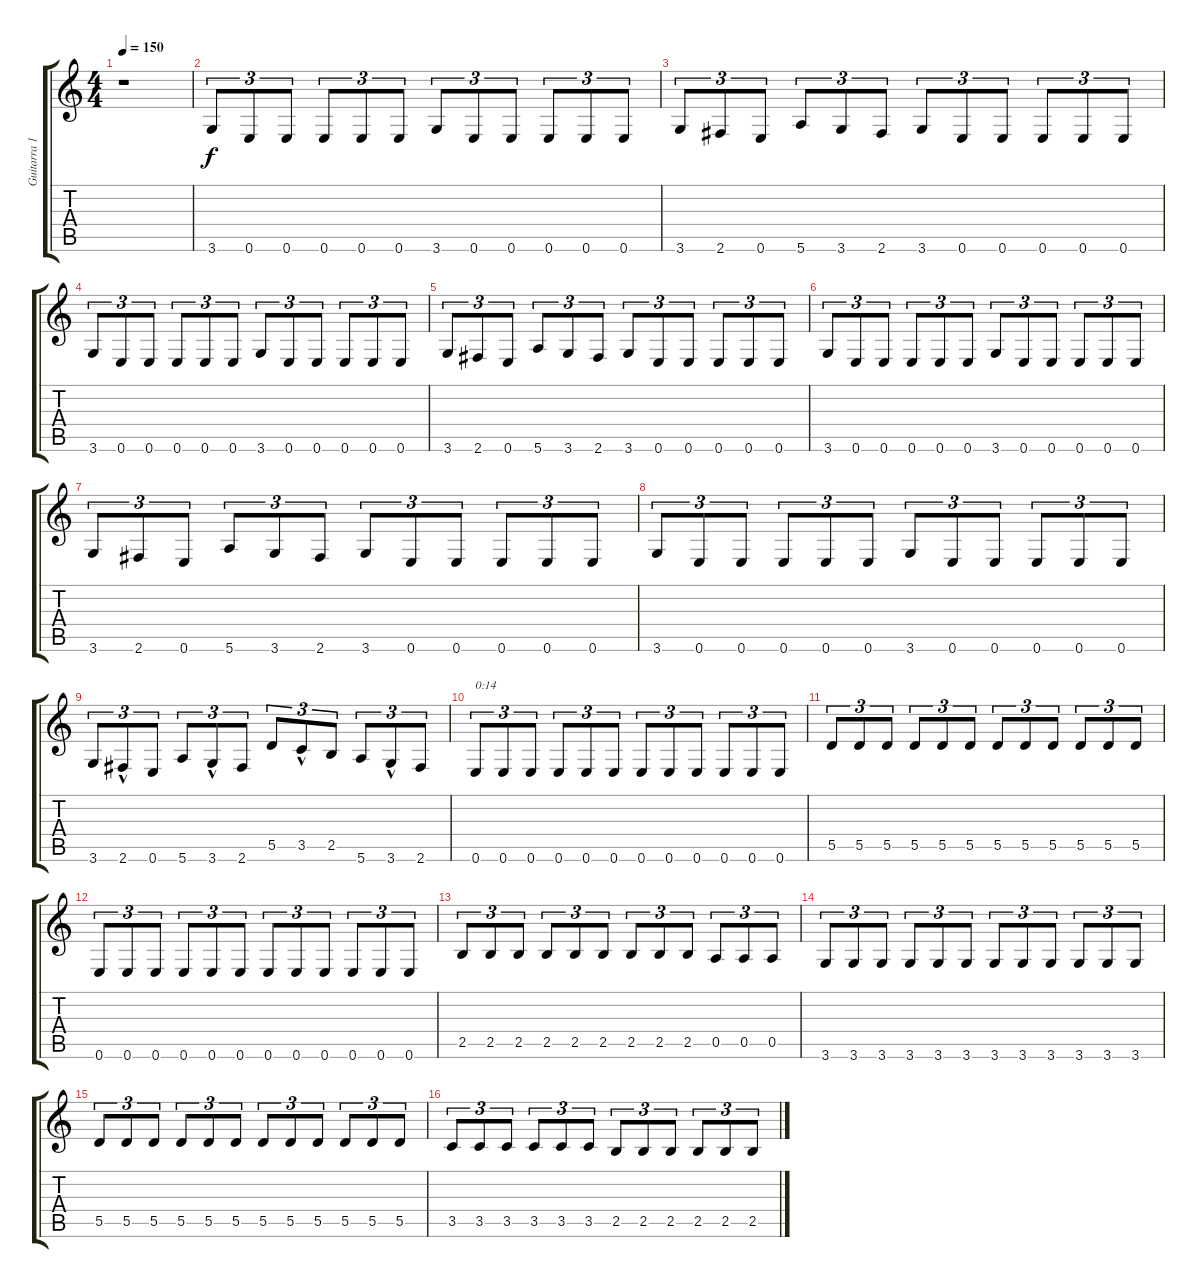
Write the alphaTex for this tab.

\track ("Guitarra 1" "Guitarra 1") {instrument distortionguitar}
\staff {score tabs}
\tuning (E4 B3 G3 D3 A2 E2) {hide}
\ts (4 4)
\tempo 150
\clef g2
\ks c
r.1{dy f instrument distortionguitar} |
3.6.8{tu (3 2)} 0.6.8{tu (3 2)} 0.6.8{tu (3 2)} 0.6.8{tu (3 2)} 0.6.8{tu (3 2)} 0.6.8{tu (3 2)} 3.6.8{tu (3 2)} 0.6.8{tu (3 2)} 0.6.8{tu (3 2)} 0.6.8{tu (3 2)} 0.6.8{tu (3 2)} 0.6.8{tu (3 2)} |
3.6.8{tu (3 2)} 2.6.8{tu (3 2)} 0.6.8{tu (3 2)} 5.6.8{tu (3 2)} 3.6.8{tu (3 2)} 2.6.8{tu (3 2)} 3.6.8{tu (3 2)} 0.6.8{tu (3 2)} 0.6.8{tu (3 2)} 0.6.8{tu (3 2)} 0.6.8{tu (3 2)} 0.6.8{tu (3 2)} |
3.6.8{tu (3 2)} 0.6.8{tu (3 2)} 0.6.8{tu (3 2)} 0.6.8{tu (3 2)} 0.6.8{tu (3 2)} 0.6.8{tu (3 2)} 3.6.8{tu (3 2)} 0.6.8{tu (3 2)} 0.6.8{tu (3 2)} 0.6.8{tu (3 2)} 0.6.8{tu (3 2)} 0.6.8{tu (3 2)} |
3.6.8{tu (3 2)} 2.6.8{tu (3 2)} 0.6.8{tu (3 2)} 5.6.8{tu (3 2)} 3.6.8{tu (3 2)} 2.6.8{tu (3 2)} 3.6.8{tu (3 2)} 0.6.8{tu (3 2)} 0.6.8{tu (3 2)} 0.6.8{tu (3 2)} 0.6.8{tu (3 2)} 0.6.8{tu (3 2)} |
3.6.8{tu (3 2)} 0.6.8{tu (3 2)} 0.6.8{tu (3 2)} 0.6.8{tu (3 2)} 0.6.8{tu (3 2)} 0.6.8{tu (3 2)} 3.6.8{tu (3 2)} 0.6.8{tu (3 2)} 0.6.8{tu (3 2)} 0.6.8{tu (3 2)} 0.6.8{tu (3 2)} 0.6.8{tu (3 2)} |
3.6.8{tu (3 2)} 2.6.8{tu (3 2)} 0.6.8{tu (3 2)} 5.6.8{tu (3 2)} 3.6.8{tu (3 2)} 2.6.8{tu (3 2)} 3.6.8{tu (3 2)} 0.6.8{tu (3 2)} 0.6.8{tu (3 2)} 0.6.8{tu (3 2)} 0.6.8{tu (3 2)} 0.6.8{tu (3 2)} |
3.6.8{tu (3 2)} 0.6.8{tu (3 2)} 0.6.8{tu (3 2)} 0.6.8{tu (3 2)} 0.6.8{tu (3 2)} 0.6.8{tu (3 2)} 3.6.8{tu (3 2)} 0.6.8{tu (3 2)} 0.6.8{tu (3 2)} 0.6.8{tu (3 2)} 0.6.8{tu (3 2)} 0.6.8{tu (3 2)} |
3.6.8{tu (3 2)} 2.6{hac}.8{tu (3 2)} 0.6.8{tu (3 2)} 5.6.8{tu (3 2)} 3.6{hac}.8{tu (3 2)} 2.6.8{tu (3 2)} 5.5.8{tu (3 2)} 3.5{hac}.8{tu (3 2)} 2.5.8{tu (3 2)} 5.6.8{tu (3 2)} 3.6{hac}.8{tu (3 2)} 2.6.8{tu (3 2)} |
0.6.8{tu (3 2) txt "0:14"} 0.6.8{tu (3 2)} 0.6.8{tu (3 2)} 0.6.8{tu (3 2)} 0.6.8{tu (3 2)} 0.6.8{tu (3 2)} 0.6.8{tu (3 2)} 0.6.8{tu (3 2)} 0.6.8{tu (3 2)} 0.6.8{tu (3 2)} 0.6.8{tu (3 2)} 0.6.8{tu (3 2)} |
5.5.8{tu (3 2)} 5.5.8{tu (3 2)} 5.5.8{tu (3 2)} 5.5.8{tu (3 2)} 5.5.8{tu (3 2)} 5.5.8{tu (3 2)} 5.5.8{tu (3 2)} 5.5.8{tu (3 2)} 5.5.8{tu (3 2)} 5.5.8{tu (3 2)} 5.5.8{tu (3 2)} 5.5.8{tu (3 2)} |
0.6.8{tu (3 2)} 0.6.8{tu (3 2)} 0.6.8{tu (3 2)} 0.6.8{tu (3 2)} 0.6.8{tu (3 2)} 0.6.8{tu (3 2)} 0.6.8{tu (3 2)} 0.6.8{tu (3 2)} 0.6.8{tu (3 2)} 0.6.8{tu (3 2)} 0.6.8{tu (3 2)} 0.6.8{tu (3 2)} |
2.5.8{tu (3 2)} 2.5.8{tu (3 2)} 2.5.8{tu (3 2)} 2.5.8{tu (3 2)} 2.5.8{tu (3 2)} 2.5.8{tu (3 2)} 2.5.8{tu (3 2)} 2.5.8{tu (3 2)} 2.5.8{tu (3 2)} 0.5.8{tu (3 2)} 0.5.8{tu (3 2)} 0.5.8{tu (3 2)} |
3.6.8{tu (3 2)} 3.6.8{tu (3 2)} 3.6.8{tu (3 2)} 3.6.8{tu (3 2)} 3.6.8{tu (3 2)} 3.6.8{tu (3 2)} 3.6.8{tu (3 2)} 3.6.8{tu (3 2)} 3.6.8{tu (3 2)} 3.6.8{tu (3 2)} 3.6.8{tu (3 2)} 3.6.8{tu (3 2)} |
5.5.8{tu (3 2)} 5.5.8{tu (3 2)} 5.5.8{tu (3 2)} 5.5.8{tu (3 2)} 5.5.8{tu (3 2)} 5.5.8{tu (3 2)} 5.5.8{tu (3 2)} 5.5.8{tu (3 2)} 5.5.8{tu (3 2)} 5.5.8{tu (3 2)} 5.5.8{tu (3 2)} 5.5.8{tu (3 2)} |
3.5.8{tu (3 2)} 3.5.8{tu (3 2)} 3.5.8{tu (3 2)} 3.5.8{tu (3 2)} 3.5.8{tu (3 2)} 3.5.8{tu (3 2)} 2.5.8{tu (3 2)} 2.5.8{tu (3 2)} 2.5.8{tu (3 2)} 2.5.8{tu (3 2)} 2.5.8{tu (3 2)} 2.5.8{tu (3 2)}
